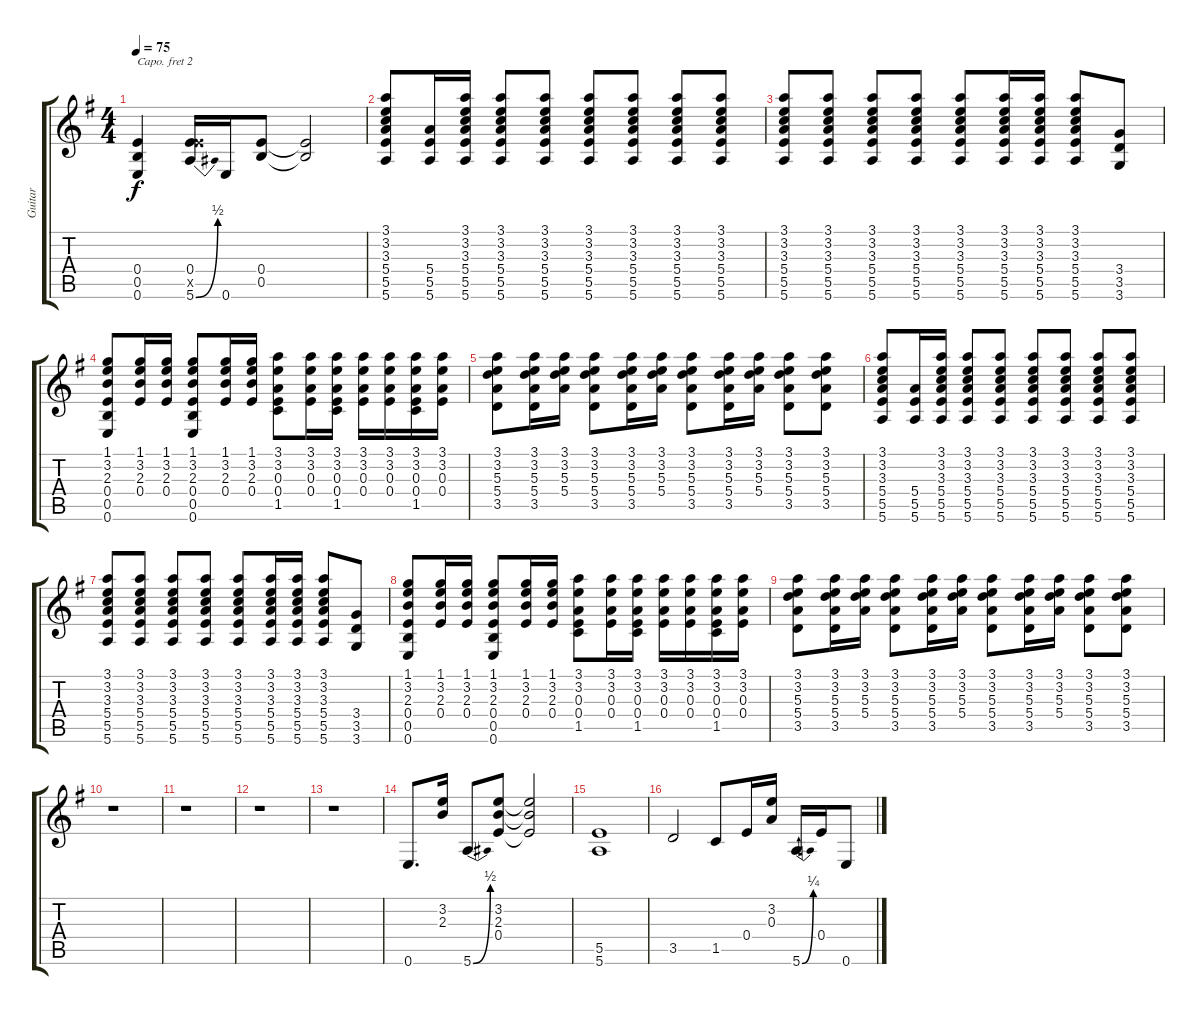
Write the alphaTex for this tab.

\track ("Guitar" "Guitar") {instrument acousticguitarsteel}
\staff {score tabs}
\capo 2
\tuning (E4 B3 G3 D3 A2 D2) {hide}
\ts (4 4)
\tempo 75
\clef g2
\ks eminor
(0.4{t} 0.5{t} 0.6{t}).4{dy f} (0.4 5.5{x} 5.6{be (bend 0 0 60 2)}).16 0.6.16 (0.4 0.5).8 (0.4{t} 0.5{t}).2 |
(3.1 3.2 3.3 5.4 5.5 5.6).8 (5.4 5.5 5.6).16 (3.1 3.2 3.3 5.4 5.5 5.6).16 (3.1 3.2 3.3 5.4 5.5 5.6).8 (3.1 3.2 3.3 5.4 5.5 5.6).8 (3.1 3.2 3.3 5.4 5.5 5.6).8 (3.1 3.2 3.3 5.4 5.5 5.6).8 (3.1 3.2 3.3 5.4 5.5 5.6).8 (3.1 3.2 3.3 5.4 5.5 5.6).8 |
(3.1 3.2 3.3 5.4 5.5 5.6).8 (3.1 3.2 3.3 5.4 5.5 5.6).8 (3.1 3.2 3.3 5.4 5.5 5.6).8 (3.1 3.2 3.3 5.4 5.5 5.6).8 (3.1 3.2 3.3 5.4 5.5 5.6).8 (3.1 3.2 3.3 5.4 5.5 5.6).16 (3.1 3.2 3.3 5.4 5.5 5.6).16 (3.1 3.2 3.3 5.4 5.5 5.6).8 (3.4 3.5 3.6).8 |
(1.1 3.2 2.3 0.4 0.5 0.6).8 (1.1 3.2 2.3 0.4).16 (1.1 3.2 2.3 0.4).16 (1.1 3.2 2.3 0.4 0.5 0.6).8 (1.1 3.2 2.3 0.4).16 (1.1 3.2 2.3 0.4).16 (3.1 3.2 0.3 0.4 1.5).8 (3.1 3.2 0.3 0.4).16 (3.1 3.2 0.3 0.4 1.5).16 (3.1 3.2 0.3 0.4).16 (3.1 3.2 0.3 0.4).16 (3.1 3.2 0.3 0.4 1.5).16 (3.1 3.2 0.3 0.4).16 |
(3.1 3.2 5.3 5.4 3.5).8 (3.1 3.2 5.3 5.4 3.5).16 (3.1 3.2 5.3 5.4).16 (3.1 3.2 5.3 5.4 3.5).8 (3.1 3.2 5.3 5.4 3.5).16 (3.1 3.2 5.3 5.4).16 (3.1 3.2 5.3 5.4 3.5).8 (3.1 3.2 5.3 5.4 3.5).16 (3.1 3.2 5.3 5.4).16 (3.1 3.2 5.3 5.4 3.5).8 (3.1 3.2 5.3 5.4 3.5).8 |
(3.1 3.2 3.3 5.4 5.5 5.6).8 (5.4 5.5 5.6).16 (3.1 3.2 3.3 5.4 5.5 5.6).16 (3.1 3.2 3.3 5.4 5.5 5.6).8 (3.1 3.2 3.3 5.4 5.5 5.6).8 (3.1 3.2 3.3 5.4 5.5 5.6).8 (3.1 3.2 3.3 5.4 5.5 5.6).8 (3.1 3.2 3.3 5.4 5.5 5.6).8 (3.1 3.2 3.3 5.4 5.5 5.6).8 |
(3.1 3.2 3.3 5.4 5.5 5.6).8 (3.1 3.2 3.3 5.4 5.5 5.6).8 (3.1 3.2 3.3 5.4 5.5 5.6).8 (3.1 3.2 3.3 5.4 5.5 5.6).8 (3.1 3.2 3.3 5.4 5.5 5.6).8 (3.1 3.2 3.3 5.4 5.5 5.6).16 (3.1 3.2 3.3 5.4 5.5 5.6).16 (3.1 3.2 3.3 5.4 5.5 5.6).8 (3.4 3.5 3.6).8 |
(1.1 3.2 2.3 0.4 0.5 0.6).8 (1.1 3.2 2.3 0.4).16 (1.1 3.2 2.3 0.4).16 (1.1 3.2 2.3 0.4 0.5 0.6).8 (1.1 3.2 2.3 0.4).16 (1.1 3.2 2.3 0.4).16 (3.1 3.2 0.3 0.4 1.5).8 (3.1 3.2 0.3 0.4).16 (3.1 3.2 0.3 0.4 1.5).16 (3.1 3.2 0.3 0.4).16 (3.1 3.2 0.3 0.4).16 (3.1 3.2 0.3 0.4 1.5).16 (3.1 3.2 0.3 0.4).16 |
(3.1 3.2 5.3 5.4 3.5).8 (3.1 3.2 5.3 5.4 3.5).16 (3.1 3.2 5.3 5.4).16 (3.1 3.2 5.3 5.4 3.5).8 (3.1 3.2 5.3 5.4 3.5).16 (3.1 3.2 5.3 5.4).16 (3.1 3.2 5.3 5.4 3.5).8 (3.1 3.2 5.3 5.4 3.5).16 (3.1 3.2 5.3 5.4).16 (3.1 3.2 5.3 5.4 3.5).8 (3.1 3.2 5.3 5.4 3.5).8 |
r.1 |
r.1 |
r.1 |
r.1 |
0.6.8{d volume 12 balance 2 instrument acousticguitarsteel} (3.2 2.3).16 5.6{be (bend 0 0 60 2)}.8 (3.2 2.3 0.4).8 (3.2{t} 2.3{t} 0.4{t}).2 |
(5.5 5.6).1 |
3.5.2 1.5.8 0.4.16 (3.2 0.3).16 5.6{be (bend 0 0 60 1)}.16 0.4.16 0.6.8
